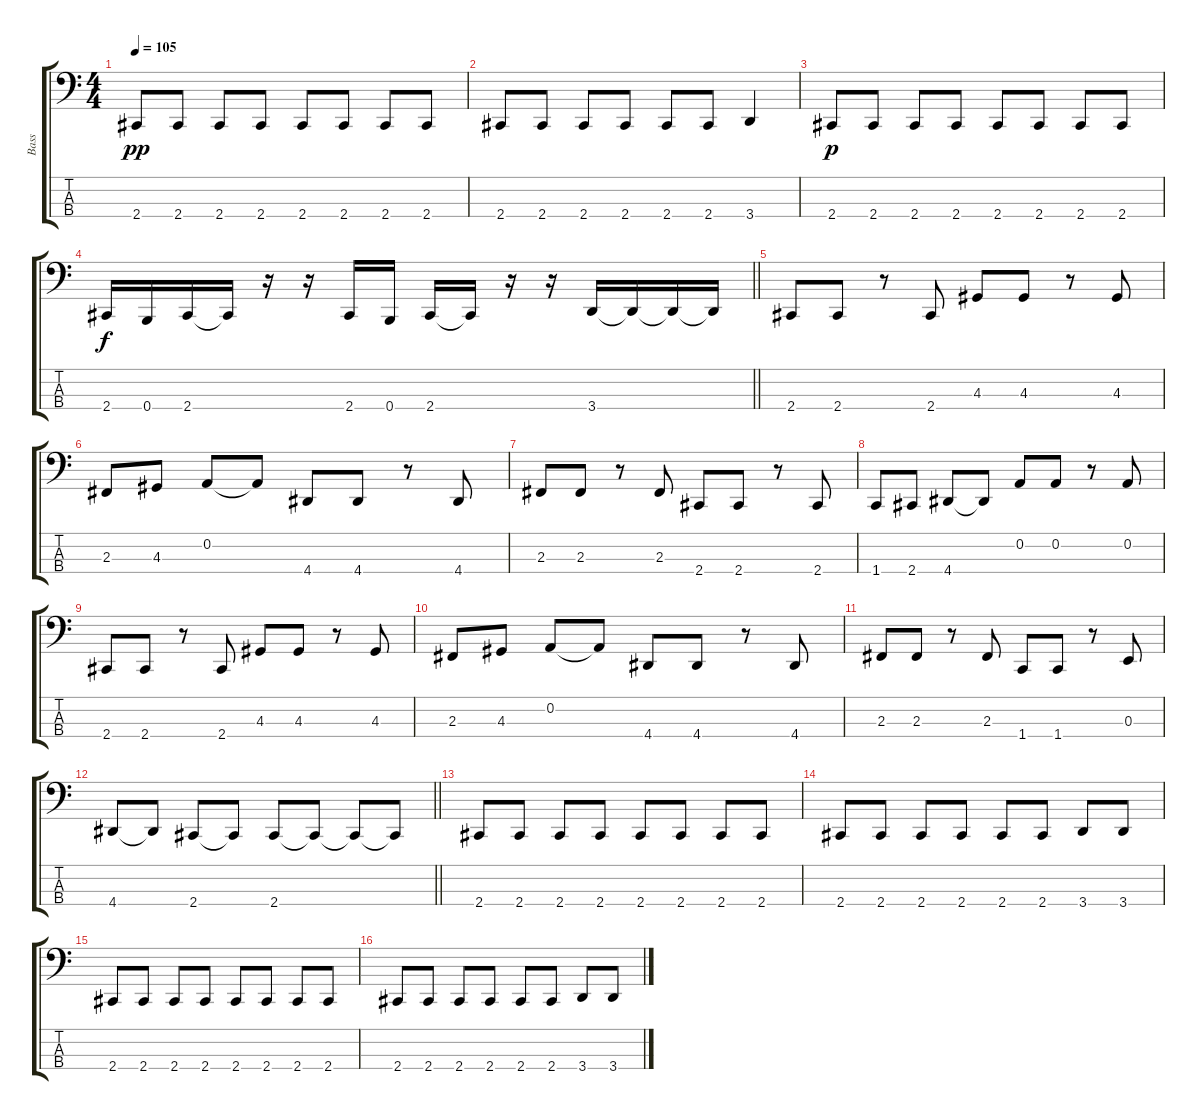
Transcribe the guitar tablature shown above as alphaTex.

\track ("Bass" "Bass") {instrument electricbassfinger}
\staff {score tabs}
\tuning (D2 A1 E1 B0) {hide}
\ts (4 4)
\section ("" "")
\tempo 105
\clef f4
\ks c
2.4.8{dy pp} 2.4.8 2.4.8 2.4.8 2.4.8 2.4.8 2.4.8 2.4.8 |
2.4.8 2.4.8 2.4.8 2.4.8 2.4.8 2.4.8 3.4.4 |
2.4.8{dy p} 2.4.8 2.4.8 2.4.8 2.4.8 2.4.8 2.4.8 2.4.8 |
\barLineRight lightlight
2.4.16{dy f} 0.4.16 2.4.16 2.4{t}.16 r.16 r.16 2.4.16 0.4.16 2.4.16 2.4{t}.16 r.16 r.16 3.4.16 3.4{t}.16 3.4{t}.16 3.4{t}.16 |
\section ("" "")
2.4.8 2.4.8 r.8 2.4.8 4.3.8 4.3.8 r.8 4.3.8 |
2.3.8 4.3.8 0.2.8 0.2{t}.8 4.4.8 4.4.8 r.8 4.4.8 |
2.3.8 2.3.8 r.8 2.3.8 2.4.8 2.4.8 r.8 2.4.8 |
1.4.8 2.4.8 4.4.8 4.4{t}.8 0.2.8 0.2.8 r.8 0.2.8 |
2.4.8 2.4.8 r.8 2.4.8 4.3.8 4.3.8 r.8 4.3.8 |
2.3.8 4.3.8 0.2.8 0.2{t}.8 4.4.8 4.4.8 r.8 4.4.8 |
2.3.8 2.3.8 r.8 2.3.8 1.4.8 1.4.8 r.8 0.3.8 |
\barLineRight lightlight
4.4.8 4.4{t}.8 2.4.8 2.4{t}.8 2.4.8 2.4{t}.8 2.4{t}.8 2.4{t}.8 |
\section ("" "")
2.4.8 2.4.8 2.4.8 2.4.8 2.4.8 2.4.8 2.4.8 2.4.8 |
2.4.8 2.4.8 2.4.8 2.4.8 2.4.8 2.4.8 3.4.8 3.4.8 |
2.4.8 2.4.8 2.4.8 2.4.8 2.4.8 2.4.8 2.4.8 2.4.8 |
2.4.8 2.4.8 2.4.8 2.4.8 2.4.8 2.4.8 3.4.8 3.4.8
